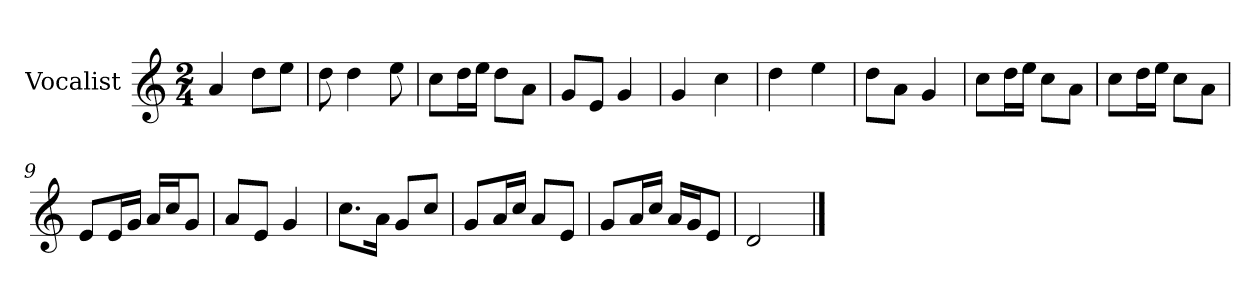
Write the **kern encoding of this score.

**kern
*part1
*staff1
*I"Vocalist
*k[]
*C:
*M2/4
=
4a
8ddL
8eeJ
=1
8dd
4dd
8ee
=2
8ccL
16ddL
16eeJJ
8ddL
8aJ
=3
8gL
8eJ
4g
=4
4g
4cc
=5
4dd
4ee
=6
8ddL
8aJ
4g
=7
8ccL
16ddL
16eeJJ
8ccL
8aJ
=8
8ccL
16ddL
16eeJJ
8ccL
8aJ
=9
8eL
16eL
16gJJ
16aLL
16ccJ
8gJ
=10
8aL
8eJ
4g
=11
8.ccL
16aJk
8gL
8ccJ
=12
8gL
16aL
16ccJJ
8aL
8eJ
=13
8gL
16aL
16ccJJ
16aLL
16gJ
8eJ
=14
2d
==
*-
